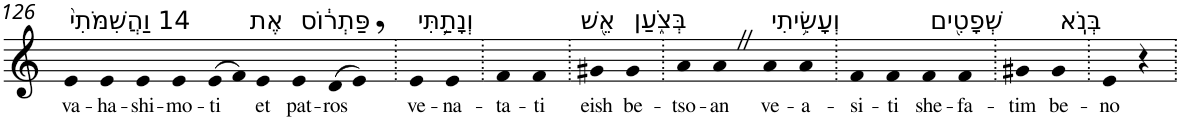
**kern	**text
*part1	*part1
*staff1	*staff1
*I"Piano	*
*I'Pno	*
!!LO:PB:g=z
*clefG2	*
*k[]	*
=126	=126
!LO:TX:a:t=14 וַהֲשִׁמֹּתִי֙	!
!	!LO:LY:b
4e	va-
!	!LO:LY:b
4e	-ha-
!	!LO:LY:b
4e	-shi-
!	!LO:LY:b
4e	-mo-
!	!LO:LY:b
(>8e	-ti
8f)	.
!LO:TX:a:t=אֶת	!
!	!LO:LY:b
4e	et
!LO:TX:a:t=פַּתְר֔וֹס	!
!	!LO:LY:b
4e	pat-
!	!LO:LY:b
(>8d	-ros
8e,)	.
=127.	=127.
!LO:TX:a:t=וְנָתַ֥תִּי	!
!	!LO:LY:b
4e	ve-
!	!LO:LY:b
4e	-na-
=128.	=128.
!	!LO:LY:b
4f	-ta-
!	!LO:LY:b
4f	-ti
=129.	=129.
!LO:TX:a:t=אֵ֖שׁ	!
!	!LO:LY:b
4g#X	eish
!LO:TX:a:t=בְּצֹ֑עַן	!
!	!LO:LY:b
4g#	be-
=130.	=130.
!	!LO:LY:b
4a	-tso-
!	!LO:LY:b
4aZ	-an
!LO:TX:a:t=וְעָשִׂ֥יתִי	!
!	!LO:LY:b
4a	ve-
!	!LO:LY:b
4a	-a-
=131.	=131.
!	!LO:LY:b
4f	-si-
!	!LO:LY:b
4f	-ti
!LO:TX:a:t=שְׁפָטִ֖ים	!
!	!LO:LY:b
4f	she-
!	!LO:LY:b
4f	-fa-
=132.	=132.
!	!LO:LY:b
4g#X	-tim
!LO:TX:a:t=בְּנֹֽא	!
!	!LO:LY:b
4g#	be-
=133.	=133.
!	!LO:LY:b
4e	-no
4r	.
=.	=.
*-	*-
